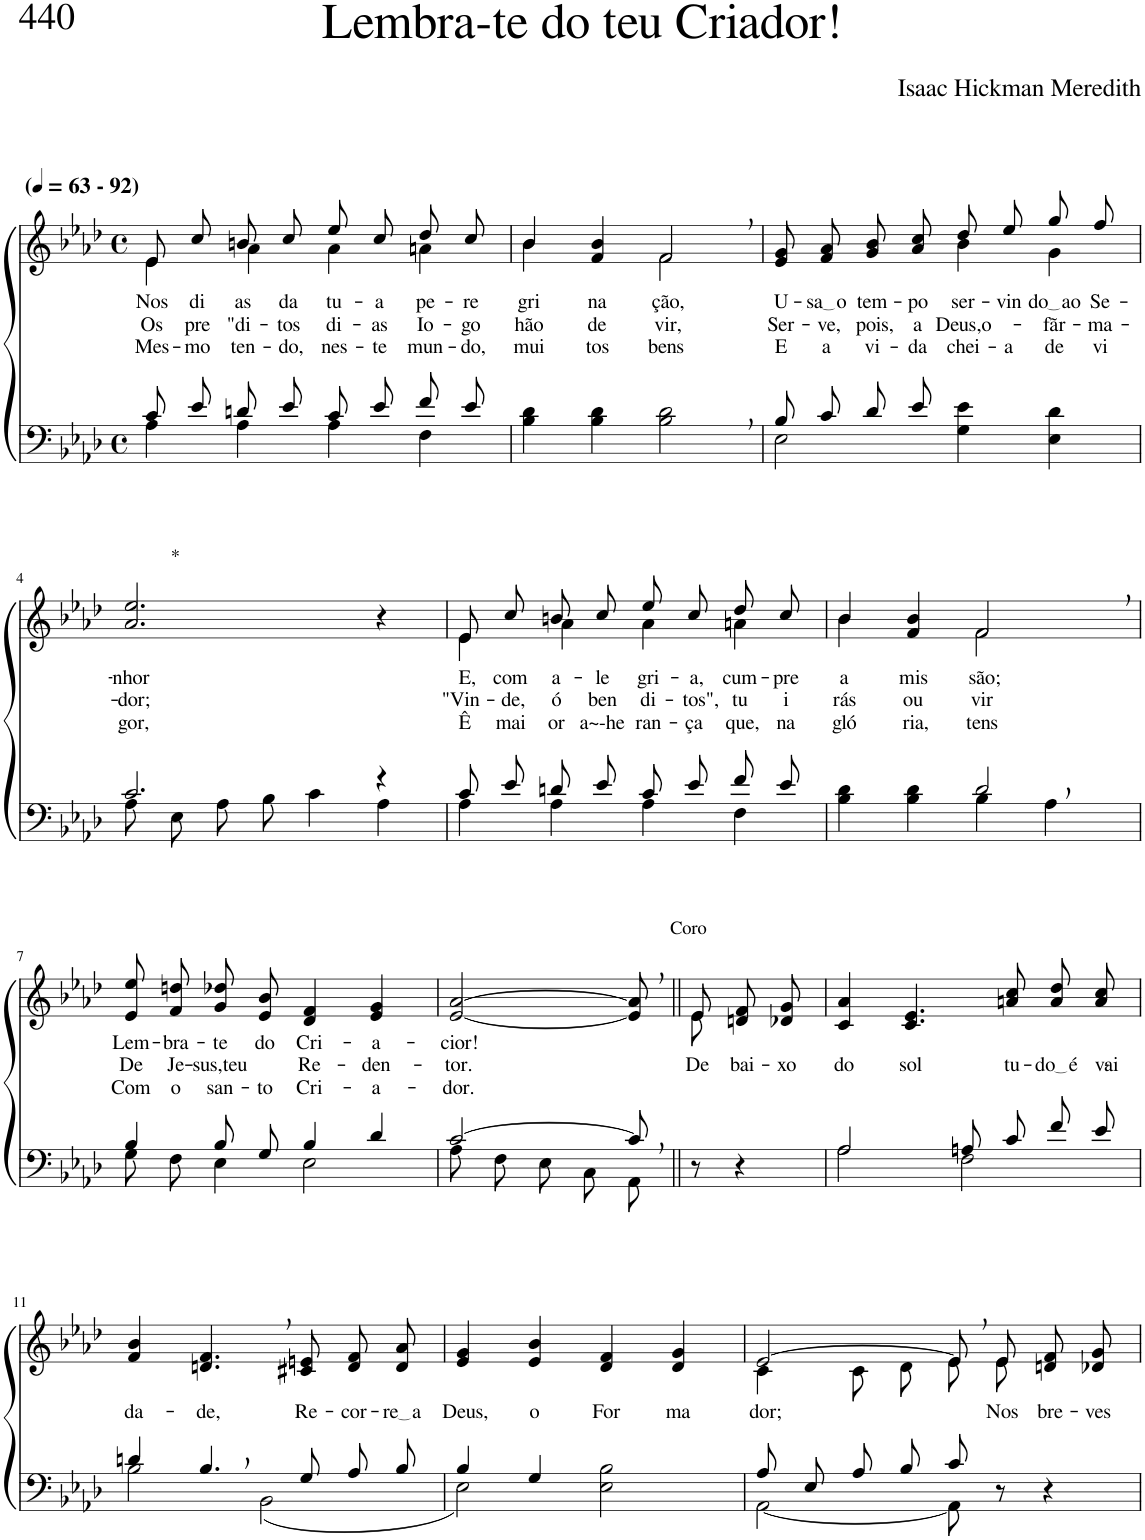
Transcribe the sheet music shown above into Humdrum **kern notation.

**kern	**kern	**text	**text	**text
*part2	*part1	*part1	*part1	*part1
*staff2	*staff1	*staff1	*staff1	*staff1
*I"Parte III e IV	*I"Parte I e II	*	*	*
*clefF4	*clefG2	*	*	*
*Trd2c3	*Trd2c3	*	*	*
*k[b-e-a-d-]	*k[b-e-a-d-]	*	*	*
*M4/4	*M4/4	*	*	*
*met(c)	*met(c)	*	*	*
*MM63	*MM63	*	*	*
=1	=1	=1	=1	=1
*^	*^	*	*	*
!	!	!LO:TX:a:B:t=(	!	!	!	!
!	!	!LO:TX:a:B:t=- 92)	!	!	!	!
!	!	!	!	!LO:LY:b	!LO:LY:b	!LO:LY:b
8c/L	4A-\	8e-/L	4e-\	Nos	Os	Mes-
!	!	!	!	!LO:LY:b	!LO:LY:b	!LO:LY:b
8e-/J	.	8cc/J	.	di-	pre	-mo
!	!	!	!	!LO:LY:b	!LO:LY:b	!LO:LY:b
8dn/L	4A-\	8bn/L	4a-\	-as	"di-	ten-
!	!	!	!	!LO:LY:b	!LO:LY:b	!LO:LY:b
8e-/J	.	8cc/J	.	da	-tos	-do,
!	!	!	!	!LO:LY:b	!LO:LY:b	!LO:LY:b
8c/L	4A-\	8ee-/L	4a-\	tu-	di-	nes-
!	!	!	!	!LO:LY:b	!LO:LY:b	!LO:LY:b
8e-/J	.	8cc/J	.	-a	-as	-te
!	!	!	!	!LO:LY:b	!LO:LY:b	!LO:LY:b
8f/L	4F\	8dd-/L	4an\	pe-	Io-	mun-
!	!	!	!	!LO:LY:b	!LO:LY:b	!LO:LY:b
8e-/J	.	8cc/J	.	-re-	-go	-do,
*v	*v	*	*	*	*	*
=2	=2	=2	=2	=2	=2
!	!	!	!LO:LY:b	!LO:LY:b	!LO:LY:b
4B-\ 4d-\	4b-/	4b-\	-gri-	hão	mui-
!	!	!	!LO:LY:b	!LO:LY:b	!LO:LY:b
4B-\ 4d-\	4f/ 4b-/	4ryy	-na-	de	-tos
!	!	!	!LO:LY:b	!LO:LY:b	!LO:LY:b
2B-\, 2d-\,	2f,/	2f\	-ção,	vir,	bens
=3	=3	=3	=3	=3	=3
*^	*	*	*	*	*
!	!	!	!	!LO:LY:b	!LO:LY:b	!LO:LY:b
8B-/L	2E-\	8e-/ 8g/L	2ryy	U-	Ser-	E
!	!	!	!	!LO:LY:b	!LO:LY:b	!LO:LY:b
8c/J	.	8f/ 8a-/J	.	sa o	-ve,	a
!	!	!	!	!LO:LY:b	!LO:LY:b	!LO:LY:b
8d-/L	.	8g/ 8b-/L	.	tem-	pois,	vi-
!	!	!	!	!LO:LY:b	!LO:LY:b	!LO:LY:b
8e-/J	.	8a-/ 8cc/J	.	-po	a	-da
!	!	!	!	!LO:LY:b	!LO:LY:b	!LO:LY:b
2ryy	4G\ 4e-\	8dd-/L	4b-\	ser-	Deus,o-	chei-
!	!	!	!	!LO:LY:b	!	!LO:LY:b
.	.	8ee-/J	.	-vin-	.	-a
!	!	!	!	!LO:LY:b	!LO:LY:b	!LO:LY:b
.	4E-\ 4d-\	8gg/L	4g\	do ao	-fãr-	de
!	!	!	!	!LO:LY:b	!LO:LY:b	!LO:LY:b
.	.	8ff/J	.	Se-	-ma-	vi
*	*	*v	*v	*	*	*
!!LO:LB:g=z
=4	=4	=4	=4	=4	=4
!	!	!LO:TX:a:t=*	!	!	!
!	!	!	!LO:LY:b	!LO:LY:b	!LO:LY:b
2.c/	8A-\L	2.a-/ 2.ee-/	-nhor	-dor;	gor,
.	8E-\J	.	.	.	.
.	8A-\L	.	.	.	.
.	8B-\J	.	.	.	.
.	4c\	.	.	.	.
4r	4A-\	4r	.	.	.
=5	=5	=5	=5	=5	=5
*	*	*^	*	*	*
!	!	!	!	!LO:LY:b	!LO:LY:b	!LO:LY:b
8c/L	4A-\	8e-/L	4e-\	E,	"Vin-	Ê
!	!	!	!	!LO:LY:b	!LO:LY:b	!LO:LY:b
8e-/J	.	8cc/J	.	com	-de,	mai-
!	!	!	!	!LO:LY:b	!LO:LY:b	!LO:LY:b
8dn/L	4A-\	8bn/L	4a-\	a-	ó	-or
!	!	!	!	!LO:LY:b	!LO:LY:b	!LO:LY:b
8e-/J	.	8cc/J	.	-le-	ben-	a~-he-
!	!	!	!	!LO:LY:b	!LO:LY:b	!LO:LY:b
8c/L	4A-\	8ee-/L	4a-\	-gri-	-di-	-ran-
!	!	!	!	!LO:LY:b	!LO:LY:b	!LO:LY:b
8e-/J	.	8cc/J	.	-a,	-tos",	-ça
!	!	!	!	!LO:LY:b	!LO:LY:b	!LO:LY:b
8f/L	4F\	8dd-/L	4an\	cum-	tu	que,
!	!	!	!	!LO:LY:b	!LO:LY:b	!LO:LY:b
8e-/J	.	8cc/J	.	-pre	i-	na
=6	=6	=6	=6	=6	=6	=6
!	!	!	!	!LO:LY:b	!LO:LY:b	!LO:LY:b
2ryy	4B-\ 4d-\	4b-/	4b-\	a	-rás	gló-
!	!	!	!	!LO:LY:b	!LO:LY:b	!LO:LY:b
.	4B-\ 4d-\	4f/ 4b-/	4ryy	mis-	ou-	-ria,
!	!	!	!	!LO:LY:b	!LO:LY:b	!LO:LY:b
2d-,/	4B-\	2f,/	2f\	-são;	-vir	tens
.	4A-\	.	.	.	.	.
*	*	*v	*v	*	*	*
!!LO:LB:g=z
=7	=7	=7	=7	=7	=7
!	!	!	!LO:LY:b	!LO:LY:b	!LO:LY:b
4B-/	8G\L	8e-/ 8ee-/L	-Lem-	De	Com
!	!	!	!LO:LY:b	!LO:LY:b	!LO:LY:b
.	8F\J	8f/ 8ddn/J	-bra-	Je-	o
!	!	!	!LO:LY:b	!LO:LY:b	!LO:LY:b
8B-/L	4E-\	8g/ 8dd-X/L	-te	-sus,teu	san-
!	!	!	!LO:LY:b	!	!LO:LY:b
8G/J	.	8e-/ 8b-/J	do	.	-to
!	!	!	!LO:LY:b	!LO:LY:b	!LO:LY:b
4B-/	2E-\	4d-/ 4f/	Cri-	Re-	Cri-
!	!	!	!LO:LY:b	!LO:LY:b	!LO:LY:b
4d-/	.	4e-/ 4g/	-a-	-den-	-a-
=8	=8	=8	=8	=8	=8
!	!	!	!LO:LY:b	!LO:LY:b	!LO:LY:b
[2c/	8A-\L	[2e-/ [2a-/	-cior!	-tor.	-dor.
.	8F\J	.	.	.	.
.	8E-\L	.	.	.	.
.	8C\J	.	.	.	.
!	!	!LO:TX:a:t=Coro	!	!	!
8c,/]	8AA-\J	8e-/], 8a-/],	.	.	.
=9||	=9||	=9||	=9||	=9||	=9||
*	*	*^	*	*	*
!	!	!	!	!	!LO:LY:b	!
*v	*v	*	*	*	*	*
8r	8e-/	8e-\	.	De-	.
!	!	!	!	!LO:LY:b	!
4r	8dn/ 8f/L	4ryy	.	-bai-	.
!	!	!	!	!LO:LY:b	!
.	8d-X/ 8g/J	.	.	-xo	.
*	*v	*v	*	*	*
=10	=10	=10	=10	=10
*^	*	*	*	*
!	!	!	!	!LO:LY:b	!
2A-/	2A-\	4c/ 4a-/	.	do	.
!	!	!	!	!LO:LY:b	!
.	.	4.c/ 4.e-/	.	sol	.
8An/L	2F\	.	.	.	.
!	!	!	!	!LO:LY:b	!
8c/J	.	8an/ 8cc/	.	tu-	.
!	!	!	!	!LO:LY:b	!
8f/L	.	8a\ 8dd-\L	.	do é	.
!	!	!	!	!LO:LY:b	!
8e-/J	.	8a\ 8cc\J	.	vai-	.
!!LO:LB:g=z
=11	=11	=11	=11	=11	=11
!	!	!	!LO:LY:b	!	!
4dn/	2B-\	4f/ 4b-/	da-	.	.
!	!	!	!LO:LY:b	!	!
4.B-,/	.	4.dn/, 4.f/,	-de,	.	.
.	(2BB-\	.	.	.	.
!	!	!	!LO:LY:b	!	!
8G/	.	8c#X/ 8en/	Re-	.	.
!	!	!	!LO:LY:b	!	!
8A-/L	.	8d/ 8f/L	-cor-	.	.
!	!	!	!LO:LY:b	!	!
8B-/J	.	8d/ 8a-/J	re a	.	.
=12	=12	=12	=12	=12	=12
!	!	!	!LO:LY:b	!	!
4B-/	2E-\)	4e-/ 4g/	Deus,	.	.
!	!	!	!LO:LY:b	!	!
4G/	.	4e-/ 4b-/	o	.	.
!	!	!	!LO:LY:b	!	!
2ryy	2E-\ 2B-\	4d-/ 4f/	For	.	.
!	!	!	!LO:LY:b	!	!
.	.	4d-/ 4g/	ma	.	.
=13	=13	=13	=13	=13	=13
*	*	*^	*	*	*
!	!	!	!	!LO:LY:b	!	!
8A-/L	[2AA-\	[2e-/	4c\	dor;	.	.
8E-/J	.	.	.	.	.	.
8A-/L	.	.	8c\L	.	.	.
8B-/J	.	.	8d-\J	.	.	.
8c/	8AA-\]	8e-,/L]	8e-\L	.	.	.
!	!	!	!	!LO:LY:b	!	!
8r	4.ryy	8e-/J	8e-\J	Nos	.	.
!	!	!	!	!LO:LY:b	!	!
4r	.	8dn/ 8f/L	4ryy	bre-	.	.
!	!	!	!	!LO:LY:b	!	!
.	.	8d-X/ 8g/J	.	-ves	.	.
*v	*v	*	*	*	*	*
*	*v	*v	*	*	*
=	=	=	=	=
*-	*-	*-	*-	*-
